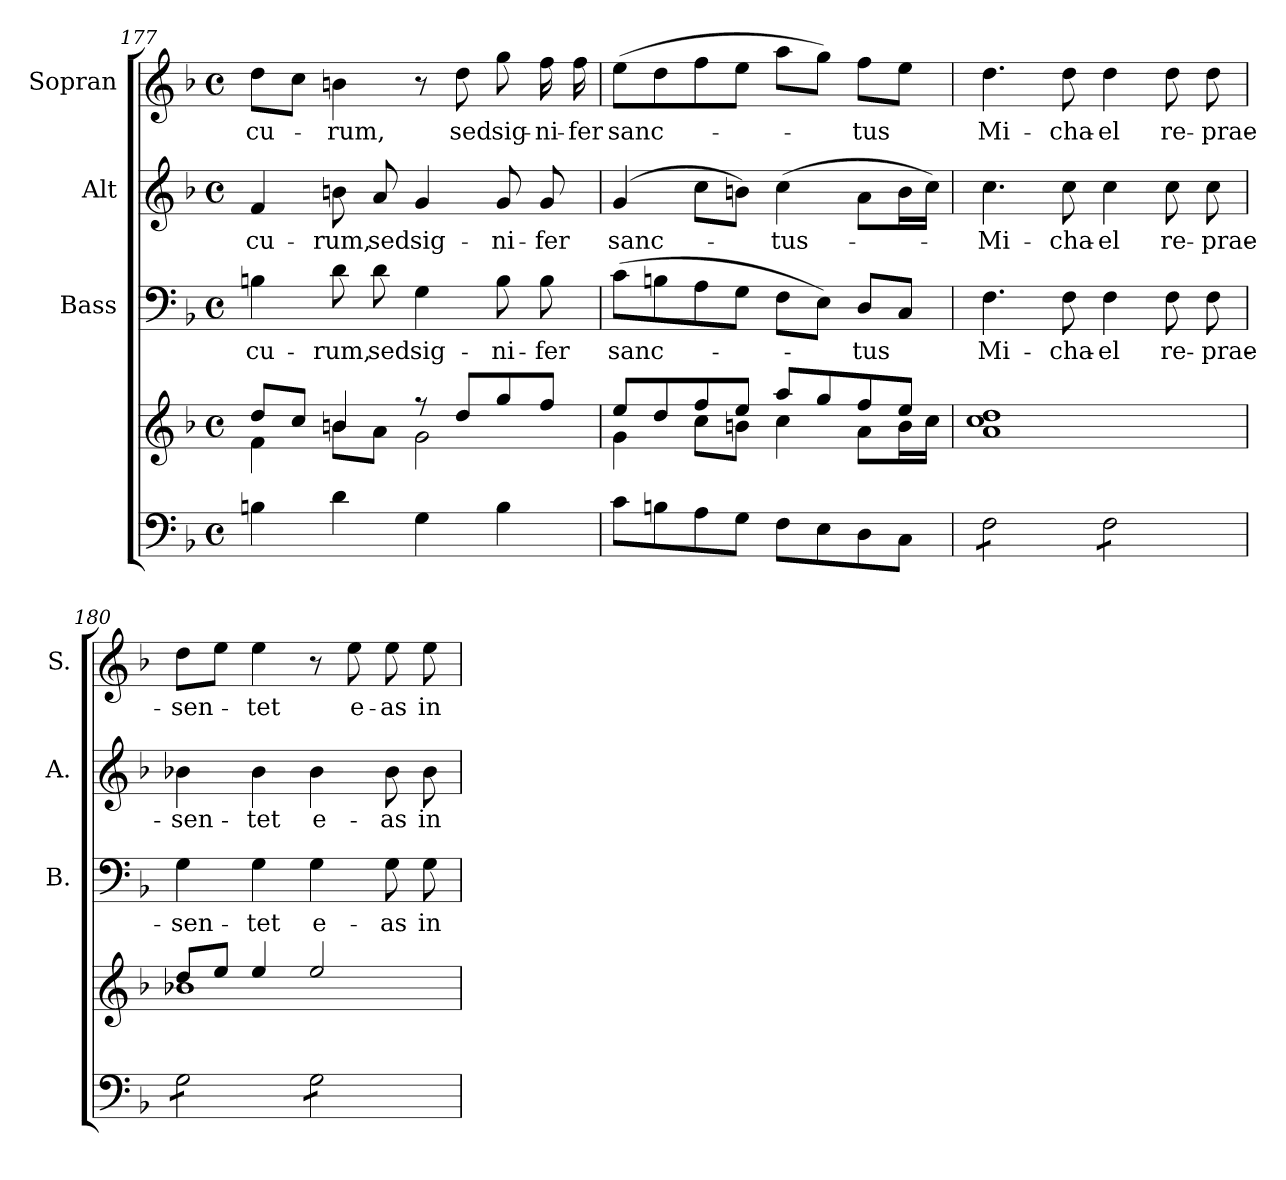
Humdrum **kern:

**kern	**kern	**kern	**text	**kern	**text	**kern	**text
*part4	*part4	*part3	*part3	*part2	*part2	*part1	*part1
*staff5	*staff4	*staff3	*staff3	*staff2	*staff2	*staff1	*staff1
*	*	*I"Bass	*	*I"Alt	*	*I"Sopran	*
*	*	*I'B.	*	*I'A.	*	*I'S.	*
*clefF4	*clefG2	*clefF4	*	*clefG2	*	*clefG2	*
*k[b-]	*k[b-]	*k[b-]	*	*k[b-]	*	*k[b-]	*
*F:	*F:	*F:	*	*F:	*	*F:	*
*M4/4	*M4/4	*M4/4	*	*M4/4	*	*M4/4	*
*met(c)	*met(c)	*met(c)	*	*met(c)	*	*met(c)	*
=177	=177	=177	=177	=177	=177	=177	=177
*	*^	*	*	*	*	*	*
!	!	!	!	!LO:LY:b	!	!LO:LY:b	!	!LO:LY:b
4Bn\	8dd/L	4f\	4Bn\	-cu-	4f/	-cu-	8dd\L	-cu-
.	8cc/J	.	.	.	.	.	8cc\J	.
!	!	!	!	!LO:LY:b	!	!LO:LY:b	!	!LO:LY:b
4d\	4bn/	8b\L	8d\	-rum,	8bn\	-rum,	4bn\	-rum,
!	!	!	!	!LO:LY:b	!	!LO:LY:b	!	!
.	.	8a\J	8d\	sed	8a/	sed	.	.
!	!	!	!	!LO:LY:b	!	!LO:LY:b	!	!
4G\	8ree	2g\	4G\	sig-	4g/	sig-	8r	.
!	!	!	!	!	!	!	!	!LO:LY:b
.	8dd/L	.	.	.	.	.	8dd\	sed
!	!	!	!	!LO:LY:b	!	!LO:LY:b	!	!LO:LY:b
4B\	8gg/	.	8B\	-ni-	8g/	-ni-	8gg\	sig-
!	!	!	!	!LO:LY:b	!	!LO:LY:b	!	!LO:LY:b
.	8ff/J	.	8B\	-fer	8g/	-fer	16ff\	-ni-
!	!	!	!	!	!	!	!	!LO:LY:b
.	.	.	.	.	.	.	16ff\	-fer
!!LO:PB:g=z
=178	=178	=178	=178	=178	=178	=178	=178	=178
!	!	!	!	!LO:LY:b	!	!LO:LY:b	!	!LO:LY:b
8c\L	8ee/L	4g\	(>8c\L	sanc-	(4g/	sanc-	(>8ee\L	sanc-
8Bn\	8dd/	.	8Bn\	.	.	.	8dd\	.
8A\	8ff/	8cc\L	8A\	.	8cc\L	.	8ff\	.
8G\J	8ee/J	8bn\J	8G\J	.	8bn\J)	.	8ee\J	.
!	!	!	!	!	!	!LO:LY:b	!	!
8F\L	8aa/L	4cc\	8F\L	.	(>4cc\	-tus-	8aa\L	.
8E\	8gg/	.	8E\J)	.	.	.	8gg\J)	.
!	!	!	!	!LO:LY:b	!	!	!	!LO:LY:b
8D\	8ff/	8a\L	8D/L	-tus	8a\L	.	8ff\L	-tus
8C\J	8ee/J	16b\L	8C/J	.	16b\L	.	8ee\J	.
.	.	16cc\JJ	.	.	16cc\JJ)	.	.	.
=179	=179	=179	=179	=179	=179	=179	=179	=179
!	!	!	!	!LO:LY:b	!	!LO:LY:b	!	!LO:LY:b
*	*v	*v	*	*	*	*	*	*
*tremolo	*	*	*	*	*	*	*
8F\L	1a 1cc 1dd	4.F\	Mi-	4.cc\	-Mi-	4.dd\	Mi-
8F\	.	.	.	.	.	.	.
8F\	.	.	.	.	.	.	.
!	!	!	!LO:LY:b	!	!LO:LY:b	!	!LO:LY:b
8F\J	.	8F\	-cha-	8cc\	-cha-	8dd\	-cha-
!	!	!	!LO:LY:b	!	!LO:LY:b	!	!LO:LY:b
8F\L	.	4F\	-el	4cc\	-el	4dd\	-el
8F\	.	.	.	.	.	.	.
!	!	!	!LO:LY:b	!	!LO:LY:b	!	!LO:LY:b
8F\	.	8F\	re-	8cc\	re-	8dd\	re-
!	!	!	!LO:LY:b	!	!LO:LY:b	!	!LO:LY:b
8F\J	.	8F\	-prae-	8cc\	-prae-	8dd\	-prae-
=180	=180	=180	=180	=180	=180	=180	=180
*	*^	*	*	*	*	*	*
!	!	!	!	!LO:LY:b	!	!LO:LY:b	!	!LO:LY:b
8G\L	8dd/L	1b-X	4G\	-sen-	4b-X\	-sen-	8dd\L	-sen-
8G\	8ee/J	.	.	.	.	.	8ee\J	.
!	!	!	!	!LO:LY:b	!	!LO:LY:b	!	!LO:LY:b
8G\	4ee/	.	4G\	-tet	4b-\	-tet	4ee\	-tet
8G\J	.	.	.	.	.	.	.	.
!	!	!	!	!LO:LY:b	!	!LO:LY:b	!	!
8G\L	2ee/	.	4G\	e-	4b-\	e-	8r	.
!	!	!	!	!	!	!	!	!LO:LY:b
8G\	.	.	.	.	.	.	8ee\	e-
!	!	!	!	!LO:LY:b	!	!LO:LY:b	!	!LO:LY:b
8G\	.	.	8G\	-as	8b-\	-as	8ee\	-as
!	!	!	!	!LO:LY:b	!	!LO:LY:b	!	!LO:LY:b
8G\J	.	.	8G\	in	8b-\	in	8ee\	in
*Xtremolo	*	*	*	*	*	*	*	*
*	*v	*v	*	*	*	*	*	*
=	=	=	=	=	=	=	=
*-	*-	*-	*-	*-	*-	*-	*-
